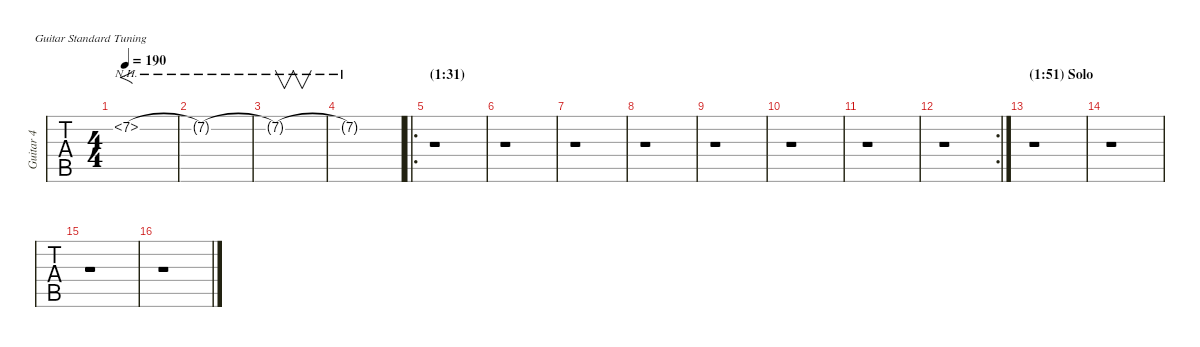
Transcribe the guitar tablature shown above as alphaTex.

\defaultSystemsLayout 4
\hideDynamics
\bracketExtendMode nobrackets
\multiTrackTrackNamePolicy allsystems
\firstSystemTrackNameMode fullname
\otherSystemsTrackNameMode fullname
\otherSystemsTrackNameOrientation horizontal
\track ("Guitar 4" "Guitar 4") {instrument overdrivenguitar}
\staff {tabs}
\tuning (E4 B3 G3 D3 A2 E2)
\ts (4 4)
\scale
0.998156
\tempo 190
\accidentals auto
\clef g2
\ottava regular
\simile none
\ks c
7.2{nh acc #}.1{f dy mf} |
\scale
1.00386 7.2{nh t acc #}.1 |
\scale
0.991321 7.2{nh t acc #}.1{v} |
\scale
1.00666 7.2{nh t acc #}.1 |
\ro
\section ("" "(1:31)")
\scale
1.00837 r.1 |
\scale
0.999997 r.1 |
\scale
0.991638 r.1 |
\scale
0.999996 r.1 |
\scale
1.00868 r.1 |
\scale
0.993488 r.1 |
\scale
0.989309 r.1 |
\rc 2
\scale
1.00852 r.1 |
\section ("" "(1:51) Solo")
\scale
1.01035 r.1 |
\scale
0.995156 r.1 |
\scale
0.999336 r.1 |
\scale
0.995156 r.1
